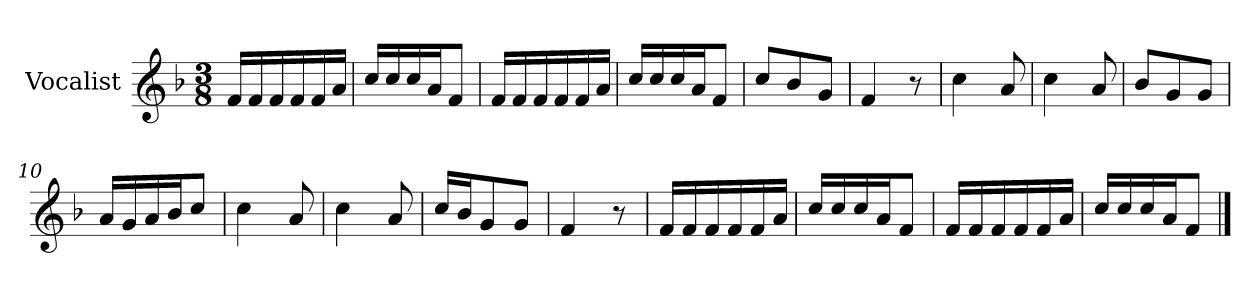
**kern
*part1
*staff1
*I"Vocalist
*k[b-]
*F:
*M3/8
=1
16fLL
16f
16f
16f
16f
16aJJ
=2
16ccLL
16cc
16cc
16aJ
8fJ
=3
16fLL
16f
16f
16f
16f
16aJJ
=4
16ccLL
16cc
16cc
16aJ
8fJ
=5
8ccL
8b-
8gJ
=6
4f
8r
=7
4cc
8a
=8
4cc
8a
=9
8b-L
8g
8gJ
=10
16aLL
16g
16a
16b-J
8ccJ
=11
4cc
8a
=12
4cc
8a
=13
16ccLL
16b-J
8g
8gJ
=14
4f
8r
=15
16fLL
16f
16f
16f
16f
16aJJ
=16
16ccLL
16cc
16cc
16aJ
8fJ
=17
16fLL
16f
16f
16f
16f
16aJJ
=18
16ccLL
16cc
16cc
16aJ
8fJ
==
*-
